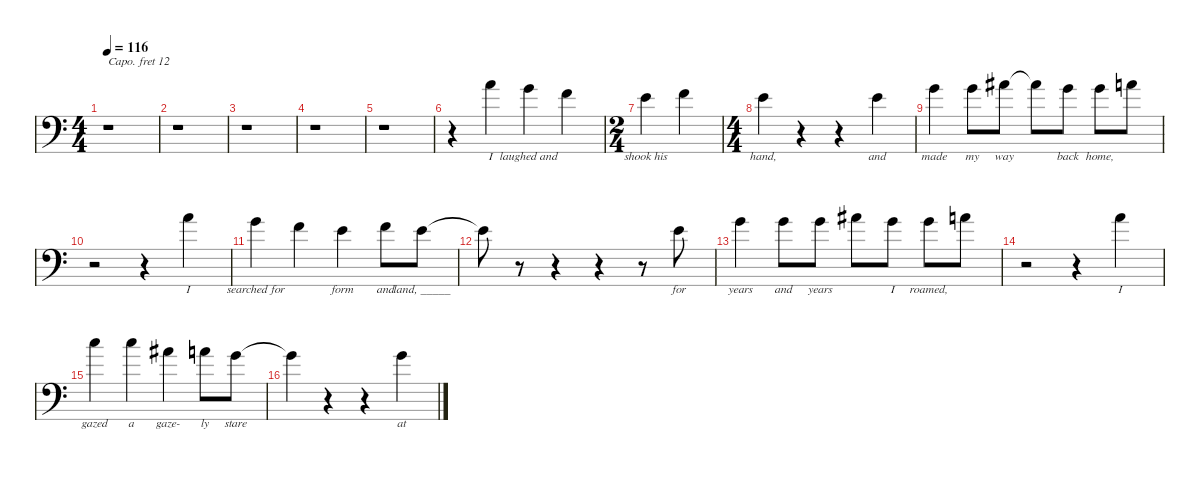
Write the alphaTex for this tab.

\defaultSystemsLayout 4
\hideDynamics
\bracketExtendMode nobrackets
\singleTrackTrackNamePolicy hidden
\multiTrackTrackNamePolicy hidden
\firstSystemTrackNameMode fullname
\firstSystemTrackNameOrientation horizontal
\otherSystemsTrackNameOrientation horizontal
\track ("Voice (David Bowie)" "ob.") {instrument oboe}
\staff {score}
\capo 12
\tuning (E4 B3 G3 D3 A2 E2)
\ts (4 4)
\tempo 116
\clef f4
\ks c
r.1{dy f beam Down} |
r.1{beam Down} |
r.1{beam Down} |
r.1{beam Down} |
r.1{beam Down} |
r.4{beam Down} 2.3.4{lyrics (0 "I") lyrics (1 "") lyrics (2 "") lyrics (3 "") lyrics (4 "") beam Down} 0.3.4{lyrics (0 "laughed and") lyrics (1 "") lyrics (2 "") lyrics (3 "") lyrics (4 "") beam Down} 3.4.4{lyrics (0 " ") lyrics (1 "") lyrics (2 "") lyrics (3 "") lyrics (4 "") beam Down} |
\ts (2 4)
2.4.4{lyrics (0 "shook his") lyrics (1 "") lyrics (2 "") lyrics (3 "") lyrics (4 "") beam Down} 3.4.4{lyrics (0 " ") lyrics (1 "") lyrics (2 "") lyrics (3 "") lyrics (4 "") beam Down} |
\ts (4 4)
2.4.4{lyrics (0 "hand,") lyrics (1 "") lyrics (2 "") lyrics (3 "") lyrics (4 "") beam Down} r.4{beam Down} r.4{beam Down} 2.4.4{lyrics (0 "and") lyrics (1 "") lyrics (2 "") lyrics (3 "") lyrics (4 "") beam Down} |
0.3.4{lyrics (0 "made") lyrics (1 "") lyrics (2 "") lyrics (3 "") lyrics (4 "") beam Down} 0.3.8{lyrics (0 "my") lyrics (1 "") lyrics (2 "") lyrics (3 "") lyrics (4 "") beam Down} 3.3{acc #}.8{lyrics (0 "way") lyrics (1 "") lyrics (2 "") lyrics (3 "") lyrics (4 "") beam Down} 3.3{t acc #}.8{beam Down} 0.3.8{lyrics (0 "back") lyrics (1 "") lyrics (2 "") lyrics (3 "") lyrics (4 "") beam Down} 0.3.8{lyrics (0 "home,") lyrics (1 "") lyrics (2 "") lyrics (3 "") lyrics (4 "") beam Down} 2.3.8{lyrics (0 " ") lyrics (1 "") lyrics (2 "") lyrics (3 "") lyrics (4 "") beam Down} |
r.2{beam Down} r.4{beam Down} 2.3.4{lyrics (0 "I") lyrics (1 "") lyrics (2 "") lyrics (3 "") lyrics (4 "") beam Down} |
0.3.4{lyrics (0 "searched for") lyrics (1 "") lyrics (2 "") lyrics (3 "") lyrics (4 "") beam Down} 3.4.4{lyrics (0 " ") lyrics (1 "") lyrics (2 "") lyrics (3 "") lyrics (4 "") beam Down} 2.4.4{lyrics (0 "form") lyrics (1 "") lyrics (2 "") lyrics (3 "") lyrics (4 "") beam Down} 3.4.8{lyrics (0 "and") lyrics (1 "") lyrics (2 "") lyrics (3 "") lyrics (4 "") beam Down} 2.4.8{lyrics (0 "land, _____") lyrics (1 "") lyrics (2 "") lyrics (3 "") lyrics (4 "") beam Down} |
2.4{t}.8{beam Down} r.8{beam Down} r.4{beam Down} r.4{beam Down} r.8{beam Down} 2.4.8{lyrics (0 "for") lyrics (1 "") lyrics (2 "") lyrics (3 "") lyrics (4 "") beam Down} |
0.3.4{lyrics (0 "years") lyrics (1 "") lyrics (2 "") lyrics (3 "") lyrics (4 "") beam Down} 0.3.8{lyrics (0 "and") lyrics (1 "") lyrics (2 "") lyrics (3 "") lyrics (4 "") beam Down} 0.3.8{lyrics (0 "years") lyrics (1 "") lyrics (2 "") lyrics (3 "") lyrics (4 "") beam Down} 3.3{acc #}.8{lyrics (0 " ") lyrics (1 "") lyrics (2 "") lyrics (3 "") lyrics (4 "") beam Down} 0.3.8{lyrics (0 "I") lyrics (1 "") lyrics (2 "") lyrics (3 "") lyrics (4 "") beam Down} 0.3.8{lyrics (0 "roamed,") lyrics (1 "") lyrics (2 "") lyrics (3 "") lyrics (4 "") beam Down} 2.3.8{lyrics (0 " ") lyrics (1 "") lyrics (2 "") lyrics (3 "") lyrics (4 "") beam Down} |
r.2{beam Down} r.4{beam Down} 2.3.4{lyrics (0 "I") lyrics (1 "") lyrics (2 "") lyrics (3 "") lyrics (4 "") beam Down} |
1.2.4{lyrics (0 "gazed") lyrics (1 "") lyrics (2 "") lyrics (3 "") lyrics (4 "") beam Down} 1.2.4{lyrics (0 "a") lyrics (1 "") lyrics (2 "") lyrics (3 "") lyrics (4 "") beam Down} 3.3{acc #}.4{lyrics (0 "gaze-") lyrics (1 "") lyrics (2 "") lyrics (3 "") lyrics (4 "") beam Down} 2.3.8{lyrics (0 "ly") lyrics (1 "") lyrics (2 "") lyrics (3 "") lyrics (4 "") beam Down} 0.3.8{lyrics (0 "stare") lyrics (1 "") lyrics (2 "") lyrics (3 "") lyrics (4 "") beam Down} |
0.3{t}.4{beam Down} r.4{beam Down} r.4{beam Down} 0.3.4{lyrics (0 "at") lyrics (1 "") lyrics (2 "") lyrics (3 "") lyrics (4 "") beam Down}
